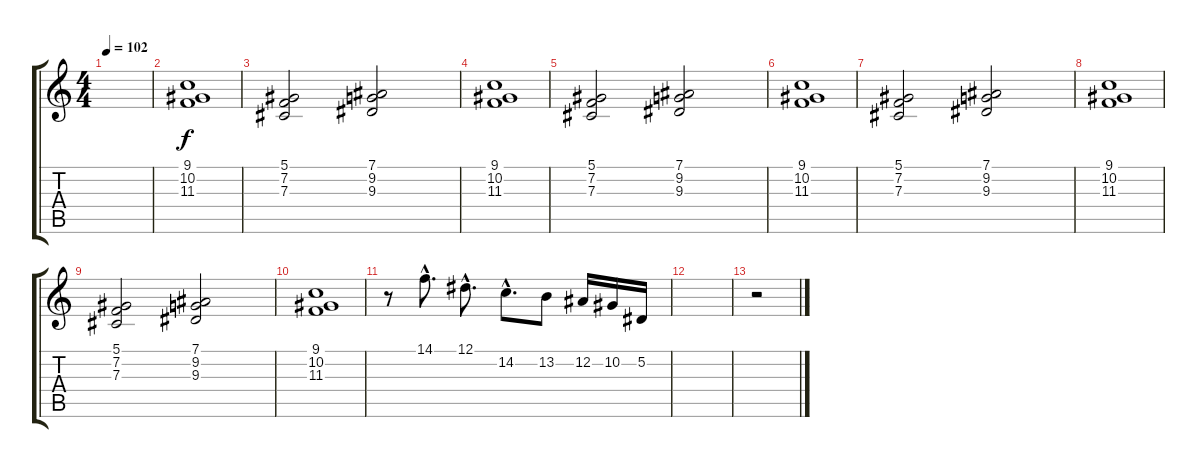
\track "" {instrument churchorgan}
\staff {score tabs}
\tuning (Eb4 Bb3 Gb3 Db3 Ab2 Eb2) {hide}
\ts (4 4)
\tempo 102
\clef g2
\ks c
|
(9.1 10.2 11.3).1 |
(5.1 7.2 7.3).2 (7.1 9.2 9.3).2 |
(9.1 10.2 11.3).1 |
(5.1 7.2 7.3).2 (7.1 9.2 9.3).2 |
(9.1 10.2 11.3).1 |
(5.1 7.2 7.3).2 (7.1 9.2 9.3).2 |
(9.1 10.2 11.3).1 |
(5.1 7.2 7.3).2 (7.1 9.2 9.3).2 |
(9.1 10.2 11.3).1 |
r.8 14.1{hac}.8{d} 12.1{hac}.8{d} 14.2{hac}.8{d} 13.2.8 12.2.16 10.2.16 5.2.16 |
|
r.2
